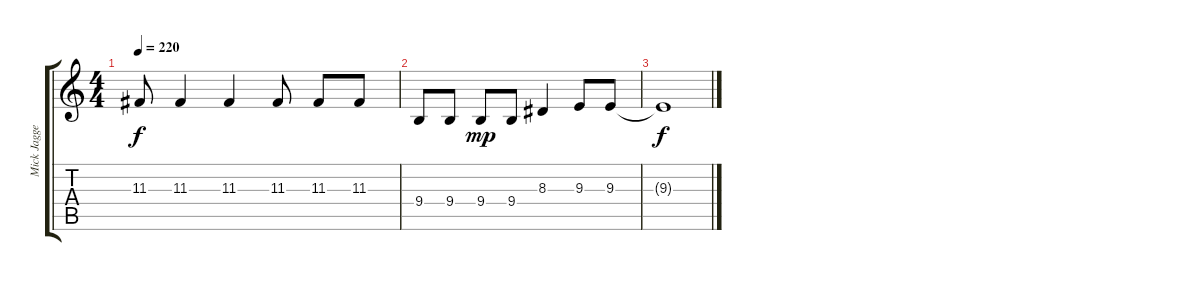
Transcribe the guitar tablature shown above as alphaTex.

\track ("Mick Jagger" "Mick Jagge") {instrument trumpet}
\staff {score tabs}
\tuning (E4 B3 G3 D3 A2 E2) {hide}
\ts (4 4)
\tempo 220
\clef g2
\ks c
11.3.8{dy f} 11.3.4 11.3.4 11.3.8 11.3.8 11.3.8 |
9.4.8 9.4.8 9.4.8{dy mp} 9.4.8 8.3.4 9.3.8 9.3.8 |
9.3{t}.1{dy f}
